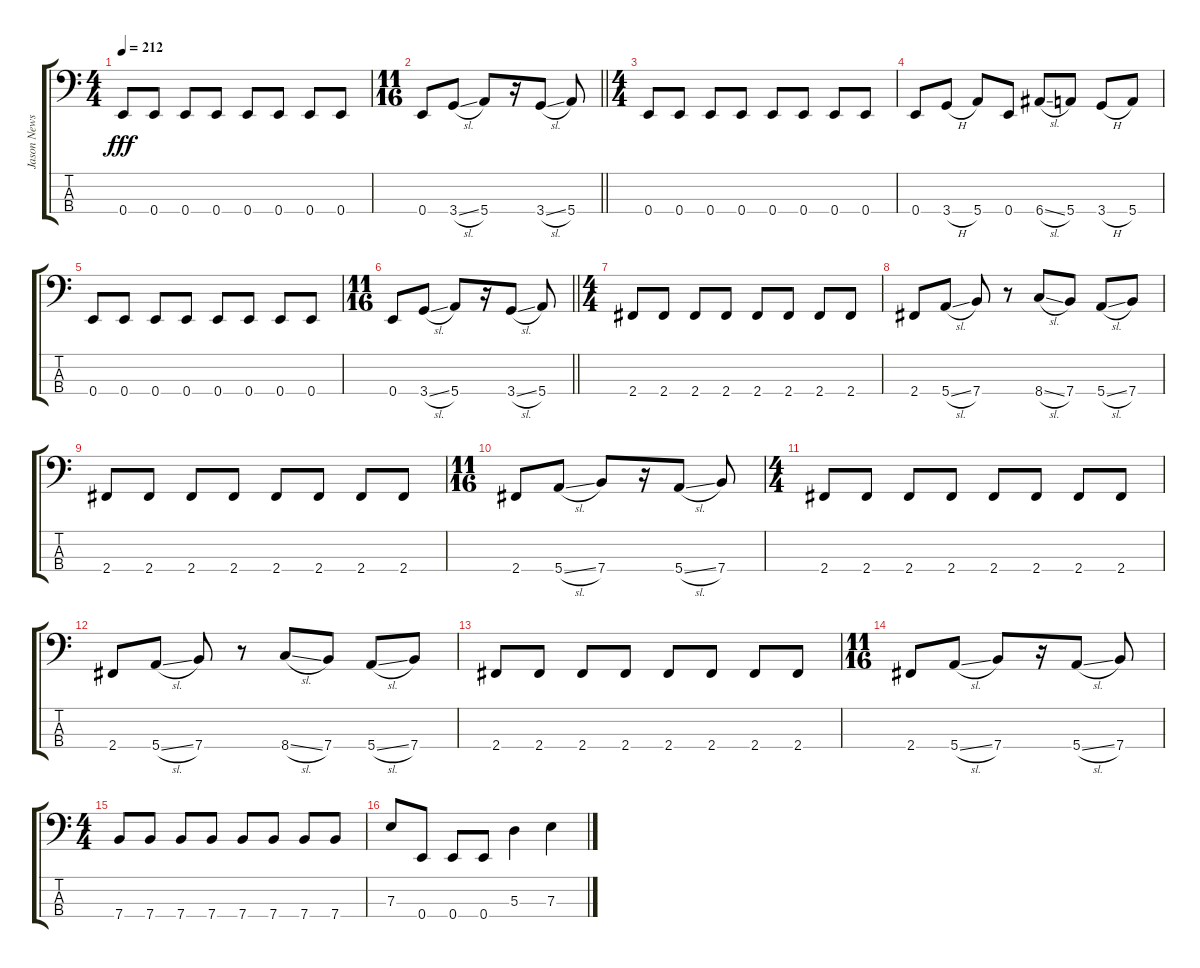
\track ("Jason Newsted" "Jason News") {instrument electricbasspick}
\staff {score tabs}
\tuning (G2 D2 A1 E1) {hide}
\ts (4 4)
\tempo 212
\clef f4
\ks c
0.4.8{dy fff} 0.4.8 0.4.8 0.4.8 0.4.8 0.4.8 0.4.8 0.4.8 |
\ts (11 16)
\barLineRight lightlight
0.4.8 3.4{sl}.8 5.4.8 r.16 3.4{sl}.8 5.4.8 |
\ts (4 4)
0.4.8 0.4.8 0.4.8 0.4.8 0.4.8 0.4.8 0.4.8 0.4.8 |
0.4.8 3.4{h}.8 5.4.8 0.4.8 6.4{sl}.8 5.4.8 3.4{h}.8 5.4.8 |
0.4.8 0.4.8 0.4.8 0.4.8 0.4.8 0.4.8 0.4.8 0.4.8 |
\ts (11 16)
\barLineRight lightlight
0.4.8 3.4{sl}.8 5.4.8 r.16 3.4{sl}.8 5.4.8 |
\ts (4 4)
2.4.8 2.4.8 2.4.8 2.4.8 2.4.8 2.4.8 2.4.8 2.4.8 |
2.4.8 5.4{sl}.8 7.4.8 r.8 8.4{sl}.8 7.4.8 5.4{sl}.8 7.4.8 |
2.4.8 2.4.8 2.4.8 2.4.8 2.4.8 2.4.8 2.4.8 2.4.8 |
\ts (11 16)
2.4.8 5.4{sl}.8 7.4.8 r.16 5.4{sl}.8 7.4.8 |
\ts (4 4)
2.4.8 2.4.8 2.4.8 2.4.8 2.4.8 2.4.8 2.4.8 2.4.8 |
2.4.8 5.4{sl}.8 7.4.8 r.8 8.4{sl}.8 7.4.8 5.4{sl}.8 7.4.8 |
2.4.8 2.4.8 2.4.8 2.4.8 2.4.8 2.4.8 2.4.8 2.4.8 |
\ts (11 16)
2.4.8 5.4{sl}.8 7.4.8 r.16 5.4{sl}.8 7.4.8 |
\ts (4 4)
7.4.8 7.4.8 7.4.8 7.4.8 7.4.8 7.4.8 7.4.8 7.4.8 |
7.3.8 0.4.8 0.4.8 0.4.8 5.3.4 7.3.4
